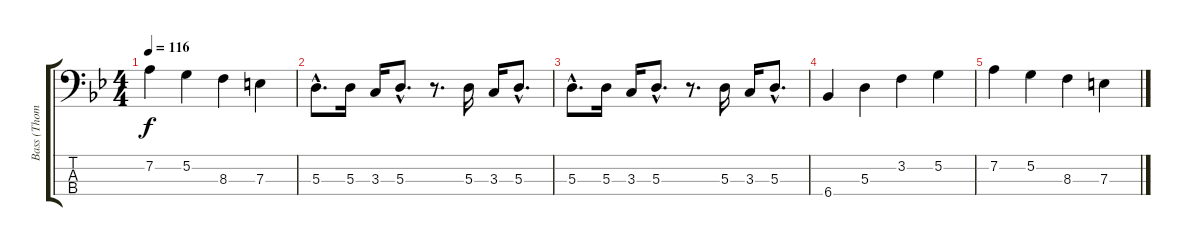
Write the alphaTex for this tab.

\track ("Bass (Thompson)" "Bass (Thom") {instrument electricbassfinger}
\staff {score tabs}
\tuning (G2 D2 A1 E1) {hide}
\ts (4 4)
\tempo 116
\clef f4
\ks bb
7.2.4{dy f} 5.2.4 8.3.4 7.3.4 |
5.3{hac}.8{d} 5.3.16 3.3.16 5.3{hac}.8{d} r.8{d} 5.3.16 3.3.16 5.3{hac}.8{d} |
5.3{hac}.8{d} 5.3.16 3.3.16 5.3{hac}.8{d} r.8{d} 5.3.16 3.3.16 5.3{hac}.8{d} |
6.4.4 5.3.4 3.2.4 5.2.4 |
7.2.4 5.2.4 8.3.4 7.3.4
